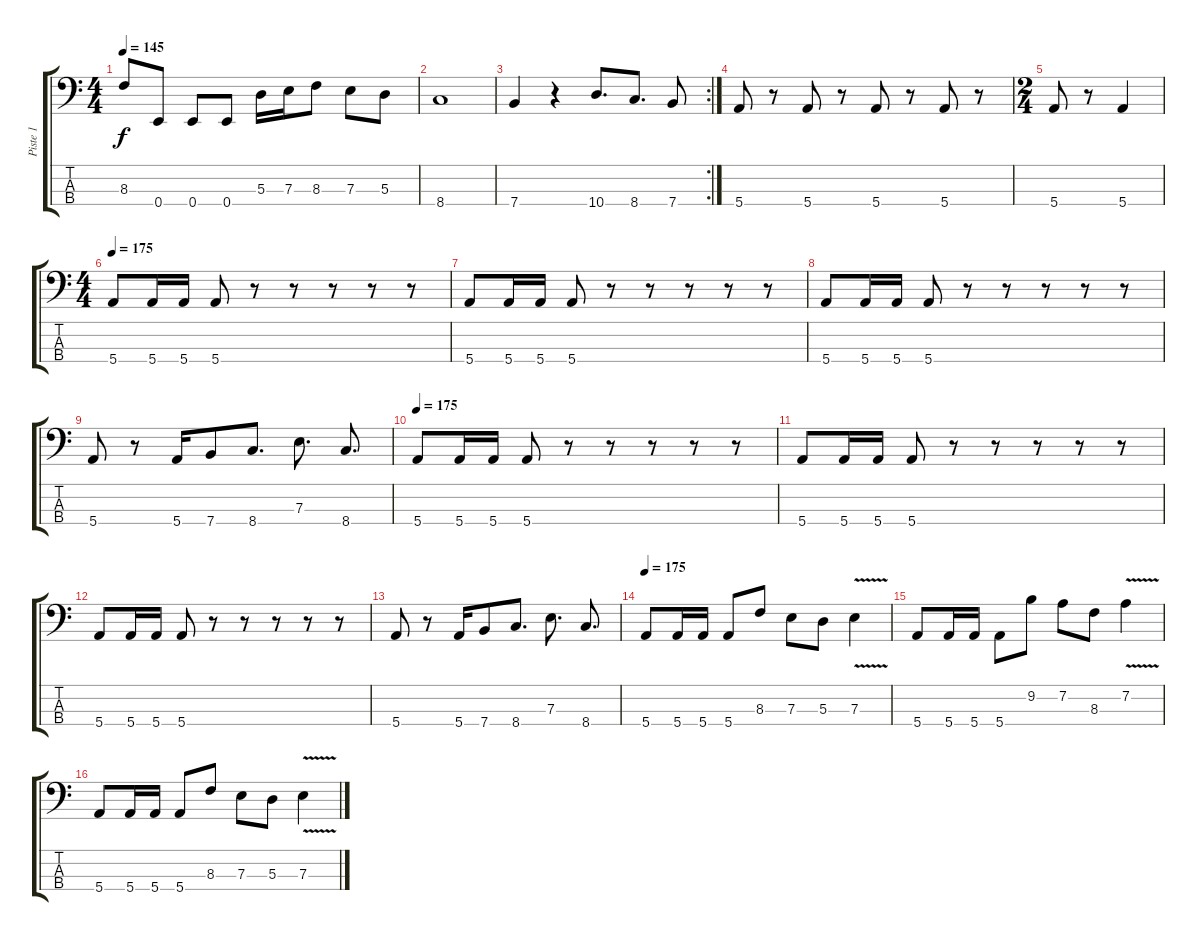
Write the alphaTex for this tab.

\track ("Piste 1" "Piste 1") {instrument electricbasspick}
\staff {score tabs}
\tuning (G2 D2 A1 E1) {hide}
\ts (4 4)
\tempo 145
\clef f4
\ks c
8.3.8{dy f} 0.4.8 0.4.8 0.4.8 5.3.16 7.3.16 8.3.8 7.3.8 5.3.8 |
8.4.1 |
\rc 2
7.4.4 r.4 10.4.8{d} 8.4.8{d} 7.4.8 |
5.4.8 r.8 5.4.8 r.8 5.4.8 r.8 5.4.8 r.8 |
\ts (2 4)
5.4.8 r.8 5.4.4 |
\ts (4 4)
\tempo 175
5.4.8 5.4.16 5.4.16 5.4.8 r.8 r.8 r.8 r.8 r.8 |
5.4.8 5.4.16 5.4.16 5.4.8 r.8 r.8 r.8 r.8 r.8 |
5.4.8 5.4.16 5.4.16 5.4.8 r.8 r.8 r.8 r.8 r.8 |
5.4.8 r.8 5.4.16 7.4.8 8.4.8{d} 7.3.8{d} 8.4.8{d} |
\tempo 175
5.4.8 5.4.16 5.4.16 5.4.8 r.8 r.8 r.8 r.8 r.8 |
5.4.8 5.4.16 5.4.16 5.4.8 r.8 r.8 r.8 r.8 r.8 |
5.4.8 5.4.16 5.4.16 5.4.8 r.8 r.8 r.8 r.8 r.8 |
5.4.8 r.8 5.4.16 7.4.8 8.4.8{d} 7.3.8{d} 8.4.8{d} |
\tempo 175
5.4.8 5.4.16 5.4.16 5.4.8 8.3.8 7.3.8 5.3.8 7.3{v}.4 |
5.4.8 5.4.16 5.4.16 5.4.8 9.2.8 7.2.8 8.3.8 7.2{v}.4 |
5.4.8 5.4.16 5.4.16 5.4.8 8.3.8 7.3.8 5.3.8 7.3{v}.4
